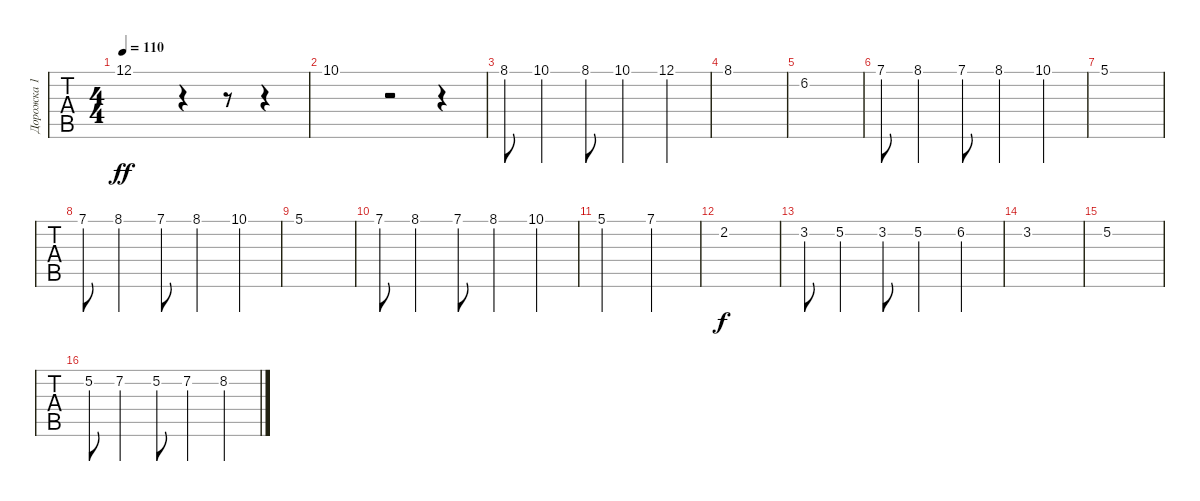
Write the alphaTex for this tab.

\track ("Дорожка 1" "Дорожка 1") {instrument acousticguitarsteel}
\staff {tabs}
\tuning (E4 B3 G3 D3 A2 E2) {hide}
\ts (4 4)
\tempo 110
\clef g2
\ks c
12.1.1{dy ff} r.4 r.8 r.4 |
10.1.1 r.2 r.4 |
8.1.8 10.1.4 8.1.8 10.1.4 12.1.4 |
8.1.1 |
6.2.1 |
7.1.8 8.1.4 7.1.8 8.1.4 10.1.4 |
5.1.1 |
7.1.8 8.1.4 7.1.8 8.1.4 10.1.4 |
5.1.1 |
7.1.8 8.1.4 7.1.8 8.1.4 10.1.4 |
5.1.2 7.1.2 |
2.2.1{dy f} |
3.2.8 5.2.4 3.2.8 5.2.4 6.2.4 |
3.2.1 |
5.2.1 |
5.2.8 7.2.4 5.2.8 7.2.4 8.2.4
